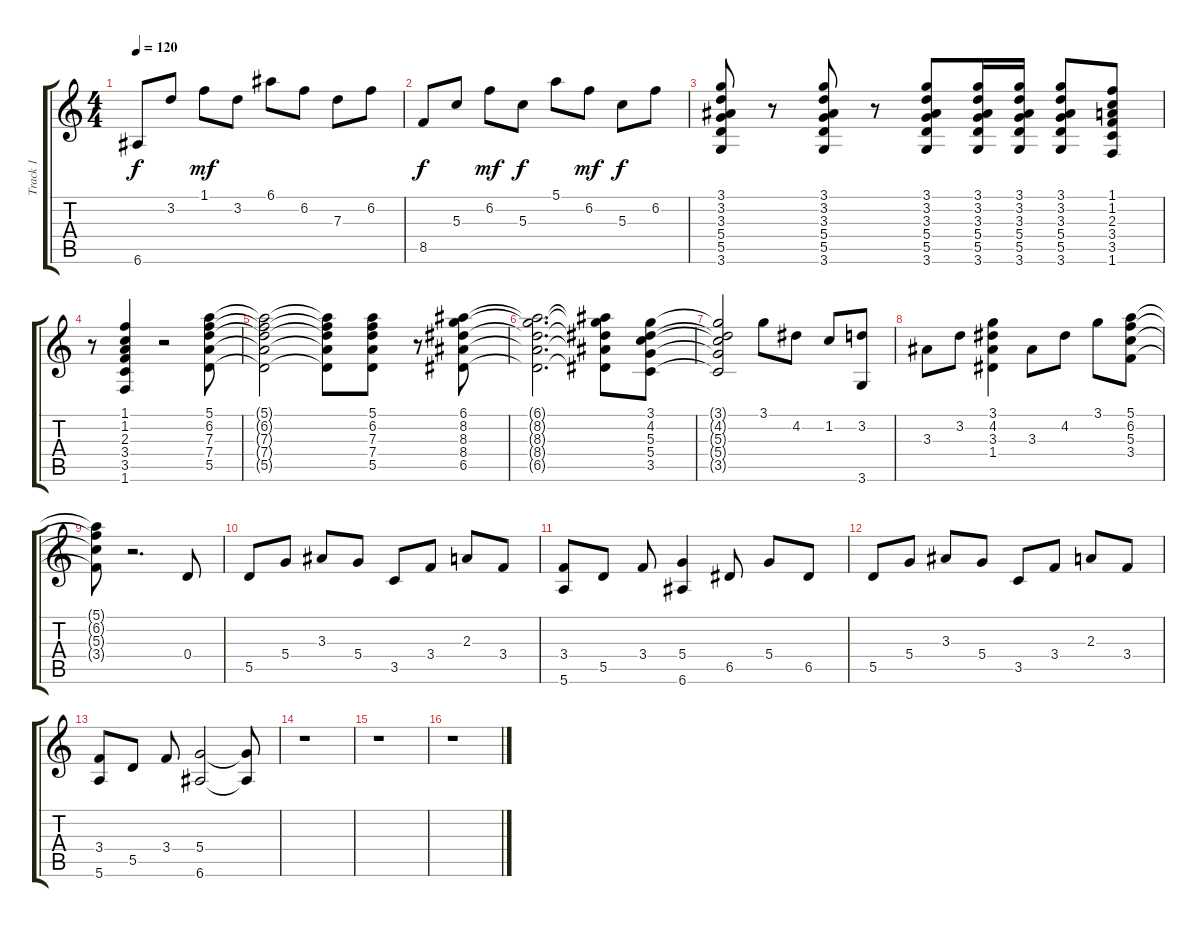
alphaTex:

\track ("Track 1" "Track 1") {instrument acousticguitarsteel}
\staff {score tabs}
\tuning (E4 B3 G3 D3 A2 E2) {hide}
\ts (4 4)
\tempo 120
\clef g2
\ks c
6.6.8{dy f} 3.2.8 1.1.8{dy mf} 3.2.8 6.1.8 6.2.8 7.3.8 6.2.8 |
8.5.8{dy f} 5.3.8 6.2.8{dy mf} 5.3.8{dy f} 5.1.8 6.2.8{dy mf} 5.3.8{dy f} 6.2.8 |
(3.1 3.2 3.3 5.4 5.5 3.6).8 r.8 (3.1 3.2 3.3 5.4 5.5 3.6).8 r.8 (3.1 3.2 3.3 5.4 5.5 3.6).8 (3.1 3.2 3.3 5.4 5.5 3.6).16 (3.1 3.2 3.3 5.4 5.5 3.6).16 (3.1 3.2 3.3 5.4 5.5 3.6).8 (1.1 1.2 2.3 3.4 3.5 1.6).8 |
r.8 (1.1 1.2 2.3 3.4 3.5 1.6).4 r.2 (5.1 6.2 7.3 7.4 5.5).8 |
(5.1{t} 6.2{t} 7.3{t} 7.4{t} 5.5{t}).2 (5.1{t} 6.2{t} 7.3{t} 7.4{t} 5.5{t}).8 (5.1 6.2 7.3 7.4 5.5).8 r.8 (6.1 8.2 8.3 8.4 6.5).8 |
(6.1{t} 8.2{t} 8.3{t} 8.4{t} 6.5{t}).2{d} (6.1{t} 8.2{t} 8.3{t} 8.4{t} 6.5{t}).8 (3.1 4.2 5.3 5.4 3.5).8 |
(3.1{t} 4.2{t} 5.3{t} 5.4{t} 3.5{t}).2 3.1.8 4.2.8 1.2.8 (3.2 3.6).8 |
3.3.8 3.2.8 (3.1 4.2 3.3 1.4).4 3.3.8 4.2.8 3.1.8 (5.1 6.2 5.3 3.4).8 |
(5.1{t} 6.2{t} 5.3{t} 3.4{t}).8 r.2{d} 0.4.8 |
5.5.8 5.4.8 3.3.8 5.4.8 3.5.8 3.4.8 2.3.8 3.4.8 |
(3.4 5.6).8 5.5.8 3.4.8 (5.4 6.6).4 6.5.8 5.4.8 6.5.8 |
5.5.8 5.4.8 3.3.8 5.4.8 3.5.8 3.4.8 2.3.8 3.4.8 |
(3.4 5.6).8 5.5.8 3.4.8 (5.4 6.6).2 (5.4{t} 6.6{t}).8 |
r.1 |
r.1 |
r.1
